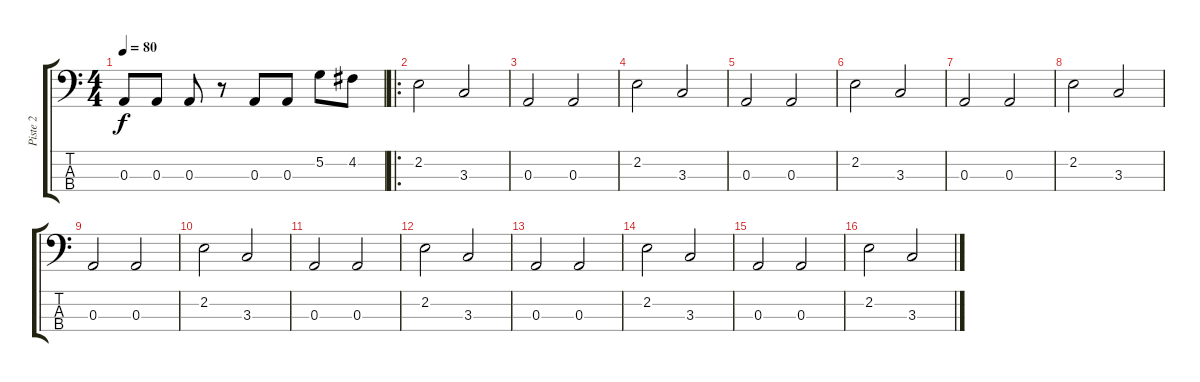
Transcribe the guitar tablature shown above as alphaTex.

\track ("Piste 2" "Piste 2") {instrument electricbassfinger}
\staff {score tabs}
\tuning (G2 D2 A1 E1) {hide}
\ts (4 4)
\tempo 80
\clef f4
\ks c
0.3.8{dy f} 0.3.8 0.3.8 r.8 0.3.8 0.3.8 5.2.8 4.2.8 |
\ro
2.2.2 3.3.2 |
0.3.2 0.3.2 |
2.2.2 3.3.2 |
0.3.2 0.3.2 |
2.2.2 3.3.2 |
0.3.2 0.3.2 |
2.2.2 3.3.2 |
0.3.2 0.3.2 |
2.2.2 3.3.2 |
0.3.2 0.3.2 |
2.2.2 3.3.2 |
0.3.2 0.3.2 |
2.2.2 3.3.2 |
0.3.2 0.3.2 |
2.2.2 3.3.2
